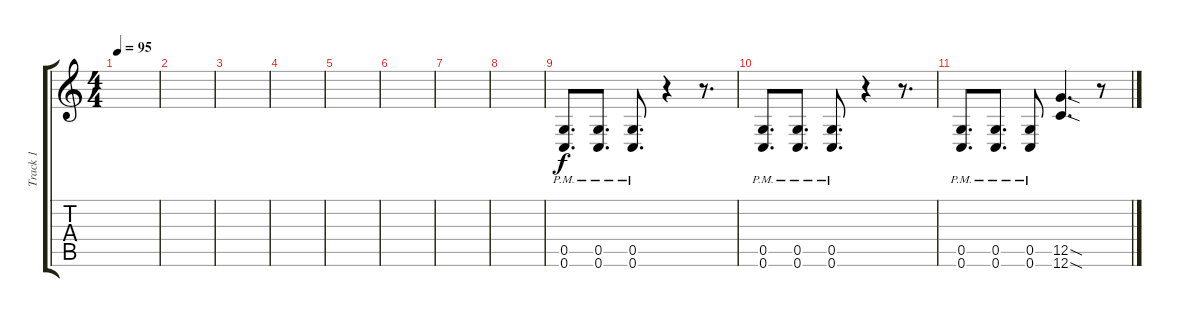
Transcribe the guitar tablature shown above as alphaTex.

\track ("Track 1" "Track 1") {instrument distortionguitar}
\staff {score tabs}
\tuning (D4 A3 F3 C3 G2 C2) {hide}
\ts (4 4)
\tempo 95
\clef g2
\ks c
|
|
|
|
|
|
|
|
(0.5{pm} 0.6{pm}).8{d} (0.5{pm} 0.6{pm}).8{d} (0.5{pm} 0.6{pm}).8{d} r.4 r.8{d} |
(0.5{pm} 0.6{pm}).8{d} (0.5{pm} 0.6{pm}).8{d} (0.5{pm} 0.6{pm}).8{d} r.4 r.8{d} |
(0.5{pm} 0.6{pm}).8{d} (0.5{pm} 0.6{pm}).8{d} (0.5{pm} 0.6{pm}).8 (12.5{sod} 12.6{sod}).4{d} r.8
